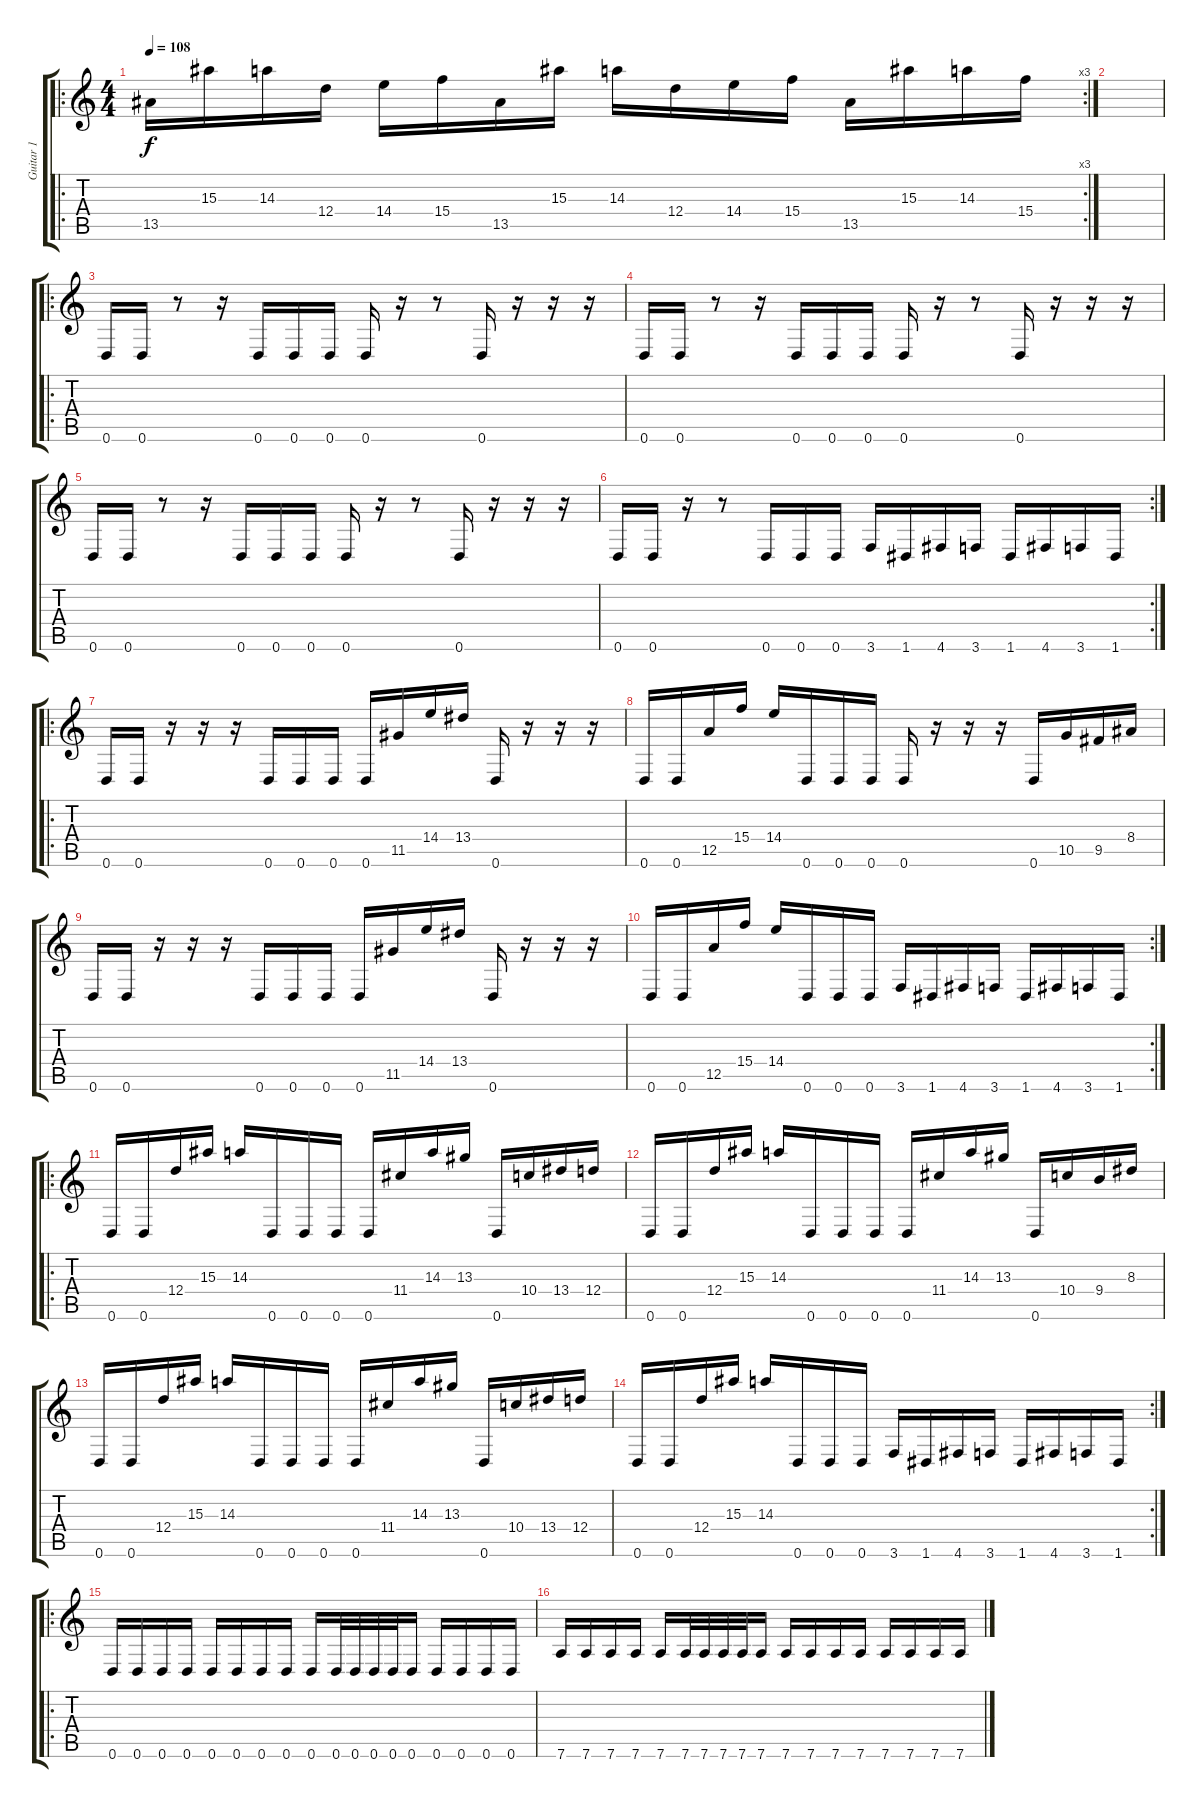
\track ("Guitar 1" "Guitar 1") {instrument overdrivenguitar}
\staff {score tabs}
\tuning (E4 B3 G3 D3 A2 D2) {hide}
\ro
\rc 3
\ts (4 4)
\tempo 108
\clef g2
\ks c
13.5.16{dy f} 15.3.16 14.3.16 12.4.16 14.4.16 15.4.16 13.5.16 15.3.16 14.3.16 12.4.16 14.4.16 15.4.16 13.5.16 15.3.16 14.3.16 15.4.16 |
|
\ro
0.6.16 0.6.16 r.8 r.16 0.6.16 0.6.16 0.6.16 0.6.16 r.16 r.8 0.6.16 r.16 r.16 r.16 |
0.6.16 0.6.16 r.8 r.16 0.6.16 0.6.16 0.6.16 0.6.16 r.16 r.8 0.6.16 r.16 r.16 r.16 |
0.6.16 0.6.16 r.8 r.16 0.6.16 0.6.16 0.6.16 0.6.16 r.16 r.8 0.6.16 r.16 r.16 r.16 |
\rc 2
0.6.16 0.6.16 r.16 r.8 0.6.16 0.6.16 0.6.16 3.6.16 1.6.16 4.6.16 3.6.16 1.6.16 4.6.16 3.6.16 1.6.16 |
\ro
0.6.16 0.6.16 r.16 r.16 r.16 0.6.16 0.6.16 0.6.16 0.6.16 11.5.16{balance 2} 14.4.16 13.4.16 0.6.16{balance 8} r.16 r.16 r.16 |
0.6.16 0.6.16 12.5.16{balance 3} 15.4.16 14.4.16 0.6.16{balance 8} 0.6.16 0.6.16 0.6.16 r.16 r.16 r.16 0.6.16 10.5.16{balance 2} 9.5.16 8.4.16 |
0.6.16{balance 8} 0.6.16 r.16 r.16 r.16 0.6.16 0.6.16 0.6.16 0.6.16 11.5.16{balance 2} 14.4.16 13.4.16 0.6.16{balance 8} r.16 r.16 r.16 |
\rc 2
0.6.16 0.6.16 12.5.16{balance 2} 15.4.16 14.4.16 0.6.16{balance 8} 0.6.16 0.6.16 3.6.16 1.6.16 4.6.16 3.6.16 1.6.16 4.6.16 3.6.16 1.6.16 |
\ro
0.6.16 0.6.16 12.4.16{balance 2} 15.3.16 14.3.16 0.6.16{balance 8} 0.6.16 0.6.16 0.6.16 11.4.16{balance 2} 14.3.16 13.3.16 0.6.16{balance 8} 10.4.16{balance 2} 13.4.16 12.4.16 |
0.6.16{balance 8} 0.6.16 12.4.16{balance 2} 15.3.16 14.3.16 0.6.16{balance 8} 0.6.16 0.6.16 0.6.16 11.4.16{balance 2} 14.3.16 13.3.16 0.6.16{balance 8} 10.4.16{balance 2} 9.4.16 8.3.16 |
0.6.16{balance 8} 0.6.16 12.4.16{balance 2} 15.3.16 14.3.16 0.6.16{balance 8} 0.6.16 0.6.16 0.6.16 11.4.16{balance 2} 14.3.16 13.3.16 0.6.16{balance 8} 10.4.16{balance 2} 13.4.16 12.4.16 |
\rc 2
0.6.16{balance 8} 0.6.16 12.4.16{balance 2} 15.3.16 14.3.16 0.6.16{balance 8} 0.6.16 0.6.16 3.6.16 1.6.16 4.6.16 3.6.16 1.6.16 4.6.16 3.6.16 1.6.16 |
\ro
0.6.16 0.6.16 0.6.16 0.6.16 0.6.16 0.6.16 0.6.16 0.6.16 0.6.16 0.6.32 0.6.32 0.6.32 0.6.32 0.6.16 0.6.16 0.6.16 0.6.16 0.6.16 |
7.6.16 7.6.16 7.6.16 7.6.16 7.6.16 7.6.32 7.6.32 7.6.32 7.6.32 7.6.16 7.6.16 7.6.16 7.6.16 7.6.16 7.6.16 7.6.16 7.6.16 7.6.16
